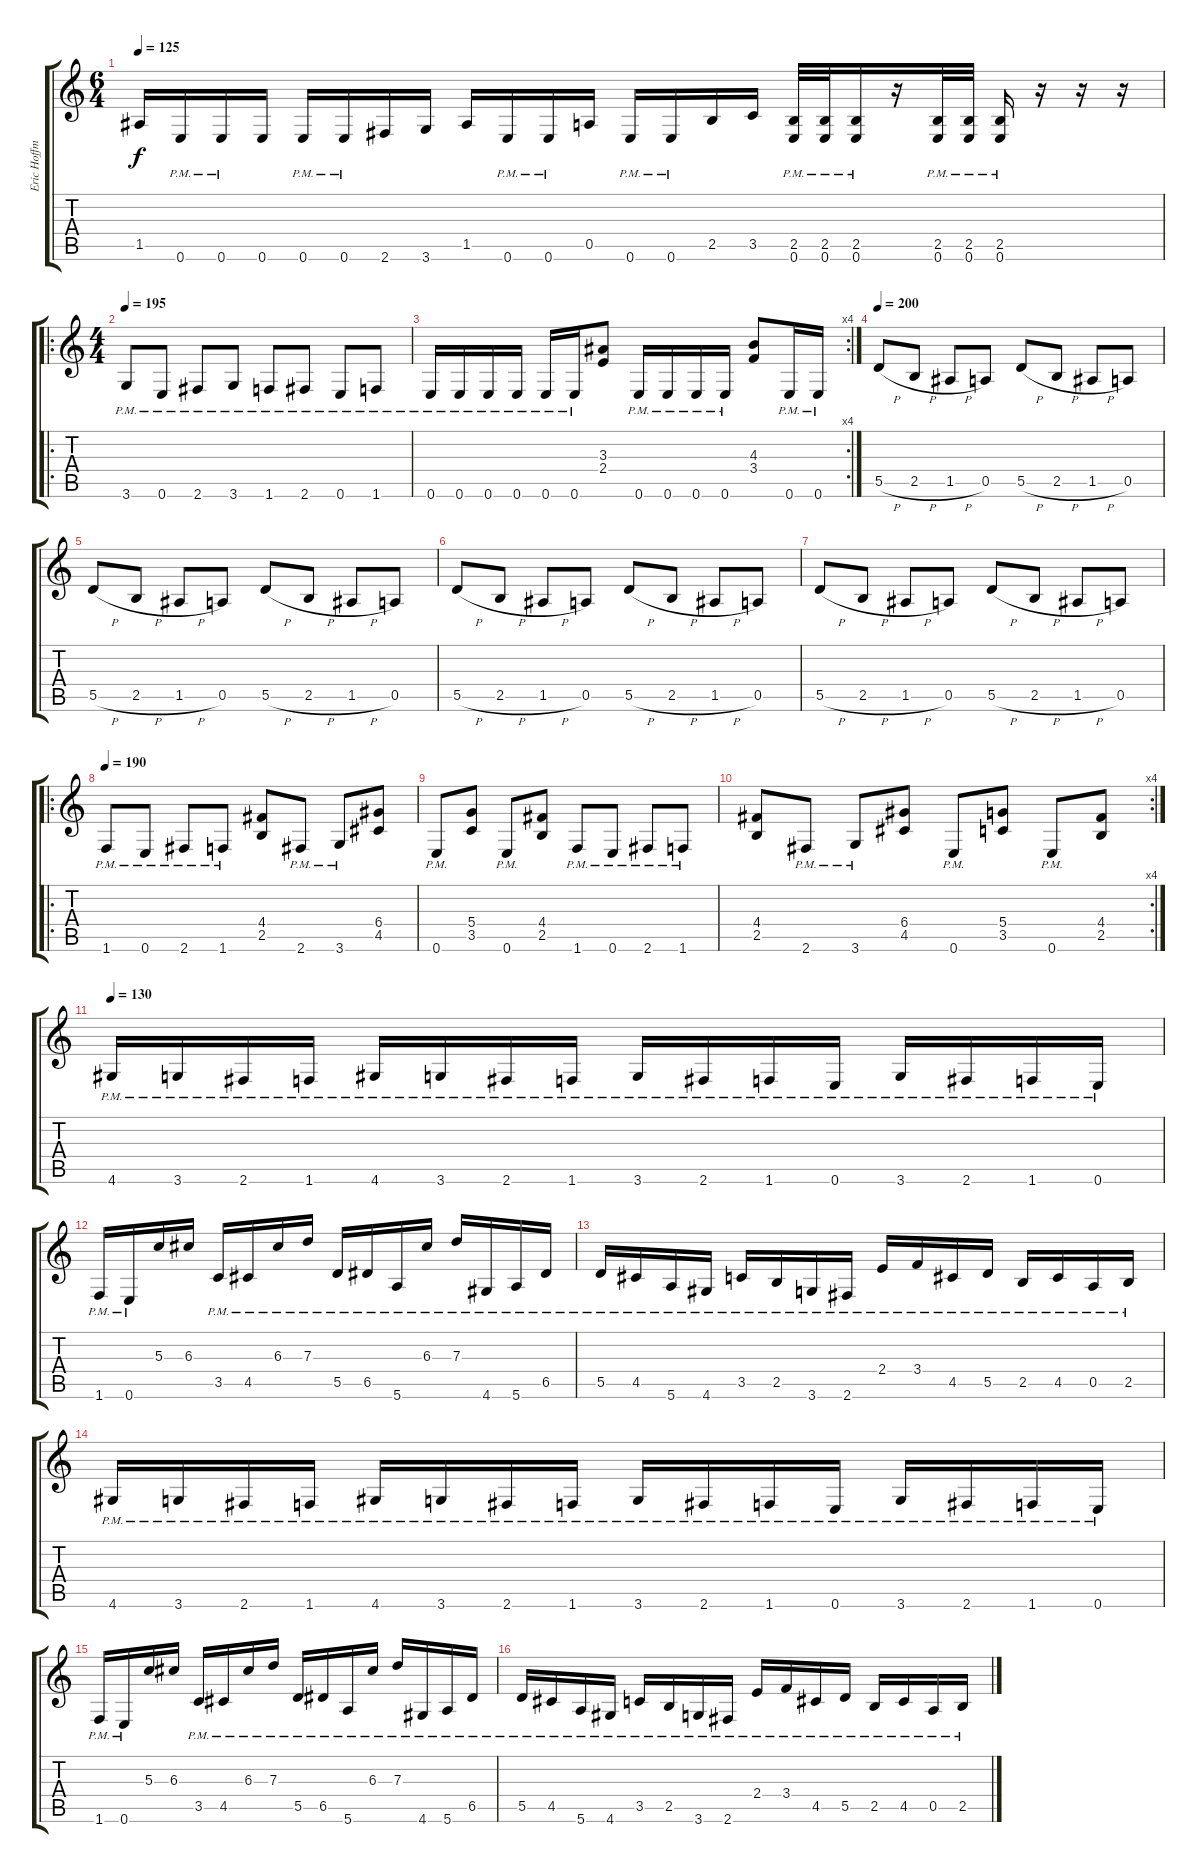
\track ("Eric Hoffman" "Eric Hoffm") {instrument distortionguitar}
\staff {score tabs}
\tuning (E4 B3 G3 D3 A2 E2) {hide}
\ts (6 4)
\tempo 125
\clef g2
\ks c
1.5.16{dy f} 0.6{pm}.16 0.6{pm}.16 0.6.16 0.6{pm}.16 0.6{pm}.16 2.6.16 3.6.16 1.5.16 0.6{pm}.16 0.6{pm}.16 0.5.16 0.6{pm}.16 0.6{pm}.16 2.5.16 3.5.16 (2.5{pm} 0.6{pm}).32 (2.5{pm} 0.6{pm}).32 (2.5{pm} 0.6{pm}).16 r.16 (2.5{pm} 0.6{pm}).32 (2.5{pm} 0.6{pm}).32 (2.5{pm} 0.6{pm}).16 r.16 r.16 r.16 |
\ro
\ts (4 4)
\tempo 195
3.6{pm}.8 0.6{pm}.8 2.6{pm}.8 3.6{pm}.8 1.6{pm}.8 2.6{pm}.8 0.6{pm}.8 1.6{pm}.8 |
\rc 4
0.6{pm}.16 0.6{pm}.16 0.6{pm}.16 0.6{pm}.16 0.6{pm}.16 0.6{pm}.16 (3.3 2.4).8 0.6{pm}.16 0.6{pm}.16 0.6{pm}.16 0.6{pm}.16 (4.3 3.4).8 0.6{pm}.16 0.6{pm}.16 |
\tempo 200
5.5{h}.8 2.5{h}.8 1.5{h}.8 0.5.8 5.5{h}.8 2.5{h}.8 1.5{h}.8 0.5.8 |
5.5{h}.8 2.5{h}.8 1.5{h}.8 0.5.8 5.5{h}.8 2.5{h}.8 1.5{h}.8 0.5.8 |
5.5{h}.8 2.5{h}.8 1.5{h}.8 0.5.8 5.5{h}.8 2.5{h}.8 1.5{h}.8 0.5.8 |
5.5{h}.8 2.5{h}.8 1.5{h}.8 0.5.8 5.5{h}.8 2.5{h}.8 1.5{h}.8 0.5.8 |
\ro
\tempo 190
1.6{pm}.8 0.6{pm}.8 2.6{pm}.8 1.6{pm}.8 (4.4 2.5).8 2.6{pm}.8 3.6{pm}.8 (6.4 4.5).8 |
0.6{pm}.8 (5.4 3.5).8 0.6{pm}.8 (4.4 2.5).8 1.6{pm}.8 0.6{pm}.8 2.6{pm}.8 1.6{pm}.8 |
\rc 4
(4.4 2.5).8 2.6{pm}.8 3.6{pm}.8 (6.4 4.5).8 0.6{pm}.8 (5.4 3.5).8 0.6{pm}.8 (4.4 2.5).8 |
\tempo 130
4.6{pm}.16 3.6{pm}.16 2.6{pm}.16 1.6{pm}.16 4.6{pm}.16 3.6{pm}.16 2.6{pm}.16 1.6{pm}.16 3.6{pm}.16 2.6{pm}.16 1.6{pm}.16 0.6{pm}.16 3.6{pm}.16 2.6{pm}.16 1.6{pm}.16 0.6{pm}.16 |
1.6{pm}.16 0.6{pm}.16 5.3.16 6.3.16 3.5{pm}.16 4.5{pm}.16 6.3{pm}.16 7.3{pm}.16 5.5{pm}.16 6.5{pm}.16 5.6{pm}.16 6.3{pm}.16 7.3{pm}.16 4.6{pm}.16 5.6{pm}.16 6.5{pm}.16 |
5.5{pm}.16 4.5{pm}.16 5.6{pm}.16 4.6{pm}.16 3.5{pm}.16 2.5{pm}.16 3.6{pm}.16 2.6{pm}.16 2.4{pm}.16 3.4{pm}.16 4.5{pm}.16 5.5{pm}.16 2.5{pm}.16 4.5{pm}.16 0.5{pm}.16 2.5{pm}.16 |
4.6{pm}.16 3.6{pm}.16 2.6{pm}.16 1.6{pm}.16 4.6{pm}.16 3.6{pm}.16 2.6{pm}.16 1.6{pm}.16 3.6{pm}.16 2.6{pm}.16 1.6{pm}.16 0.6{pm}.16 3.6{pm}.16 2.6{pm}.16 1.6{pm}.16 0.6{pm}.16 |
1.6{pm}.16 0.6{pm}.16 5.3.16 6.3.16 3.5{pm}.16 4.5{pm}.16 6.3{pm}.16 7.3{pm}.16 5.5{pm}.16 6.5{pm}.16 5.6{pm}.16 6.3{pm}.16 7.3{pm}.16 4.6{pm}.16 5.6{pm}.16 6.5{pm}.16 |
5.5{pm}.16 4.5{pm}.16 5.6{pm}.16 4.6{pm}.16 3.5{pm}.16 2.5{pm}.16 3.6{pm}.16 2.6{pm}.16 2.4{pm}.16 3.4{pm}.16 4.5{pm}.16 5.5{pm}.16 2.5{pm}.16 4.5{pm}.16 0.5{pm}.16 2.5{pm}.16
